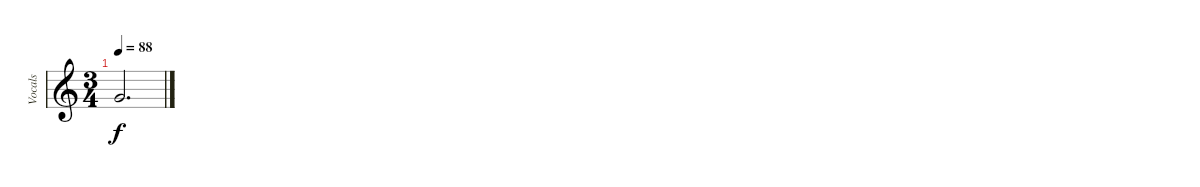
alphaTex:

\track ("Vocals" "Vocals") {instrument flute}
\staff {score}
\tuning (E4 B3 G3 D3 A2 E2) {hide}
\ts (3 4)
\tempo 88
\clef g2
\ks c
8.2{t}.2{d dy f}
